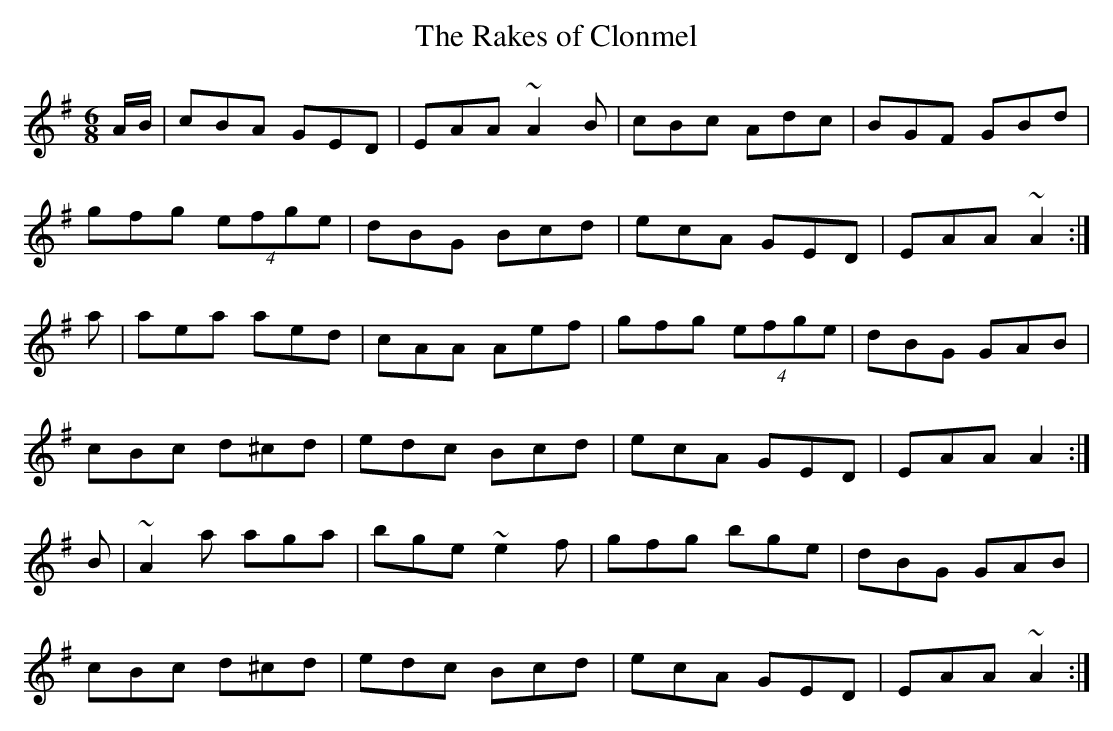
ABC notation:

X:1
T:Rakes of Clonmel, The
M:6/8
L:1/8
K:ADor
A/B/|cBA GED|EAA ~A2B|cBc Adc|BGF GBd|!
gfg (4efge|dBG Bcd|ecA GED|EAA ~A2:|!
a|aea aed|cAA Aef|gfg (4efge|dBG GAB|!
cBc d^cd|edc Bcd|ecA GED|EAA A2:|!
B|~A2a aga|bge ~e2f|gfg bge|dBG GAB|!
cBc d^cd|edc Bcd|ecA GED|EAA ~A2:|!
